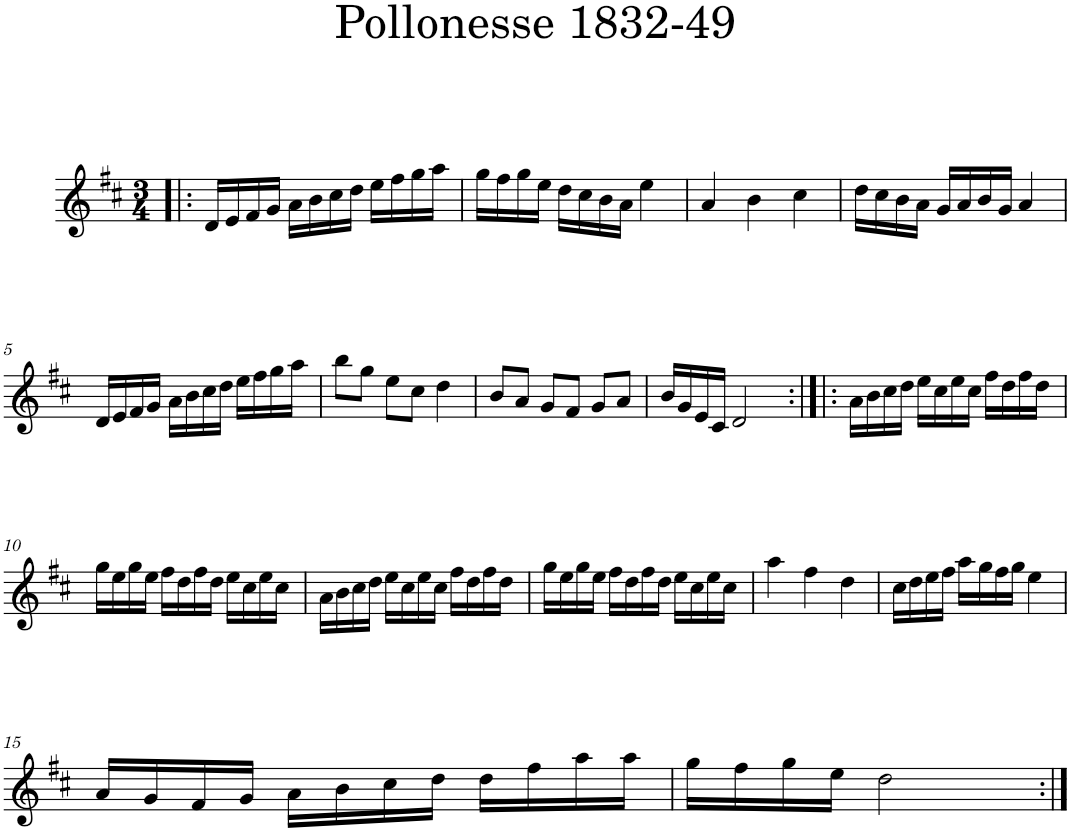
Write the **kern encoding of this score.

**kern
*part1
*staff1
*I"Piano
*I'Pno
*clefG2
*k[f#c#]
*D:
*M3/4
=1!|:
16d/LL
16e/
16f#/
16g/JJ
16a\LL
16b\
16cc#\
16dd\JJ
16ee\LL
16ff#\
16gg\
16aa\JJ
=2
16gg\LL
16ff#\
16gg\
16ee\JJ
16dd\LL
16cc#\
16b\
16a\JJ
4ee\
=3
4a/
4b\
4cc#\
=4
16dd\LL
16cc#\
16b\
16a\JJ
16g/LL
16a/
16b/
16g/JJ
4a/
!!LO:LB:g=z
=5
16d/LL
16e/
16f#/
16g/JJ
16a\LL
16b\
16cc#\
16dd\JJ
16ee\LL
16ff#\
16gg\
16aa\JJ
=6
8bb\L
8gg\J
8ee\L
8cc#\J
4dd\
=7
8b/L
8a/J
8g/L
8f#/J
8g/L
8a/J
=8
16b/LL
16g/
16e/
16c#/JJ
2d/
=9:|!|:
16a\LL
16b\
16cc#\
16dd\JJ
16ee\LL
16cc#\
16ee\
16cc#\JJ
16ff#\LL
16dd\
16ff#\
16dd\JJ
!!LO:LB:g=z
=10
16gg\LL
16ee\
16gg\
16ee\JJ
16ff#\LL
16dd\
16ff#\
16dd\JJ
16ee\LL
16cc#\
16ee\
16cc#\JJ
=11
16a\LL
16b\
16cc#\
16dd\JJ
16ee\LL
16cc#\
16ee\
16cc#\JJ
16ff#\LL
16dd\
16ff#\
16dd\JJ
=12
16gg\LL
16ee\
16gg\
16ee\JJ
16ff#\LL
16dd\
16ff#\
16dd\JJ
16ee\LL
16cc#\
16ee\
16cc#\JJ
=13
4aa\
4ff#\
4dd\
=14
16cc#\LL
16dd\
16ee\
16ff#\JJ
16aa\LL
16gg\
16ff#\
16gg\JJ
4ee\
!!LO:LB:g=z
=15
16a/LL
16g/
16f#/
16g/JJ
16a\LL
16b\
16cc#\
16dd\JJ
16dd\LL
16ff#\
16aa\
16aa\JJ
=16
16gg\LL
16ff#\
16gg\
16ee\JJ
2dd\
=:|!
*-
